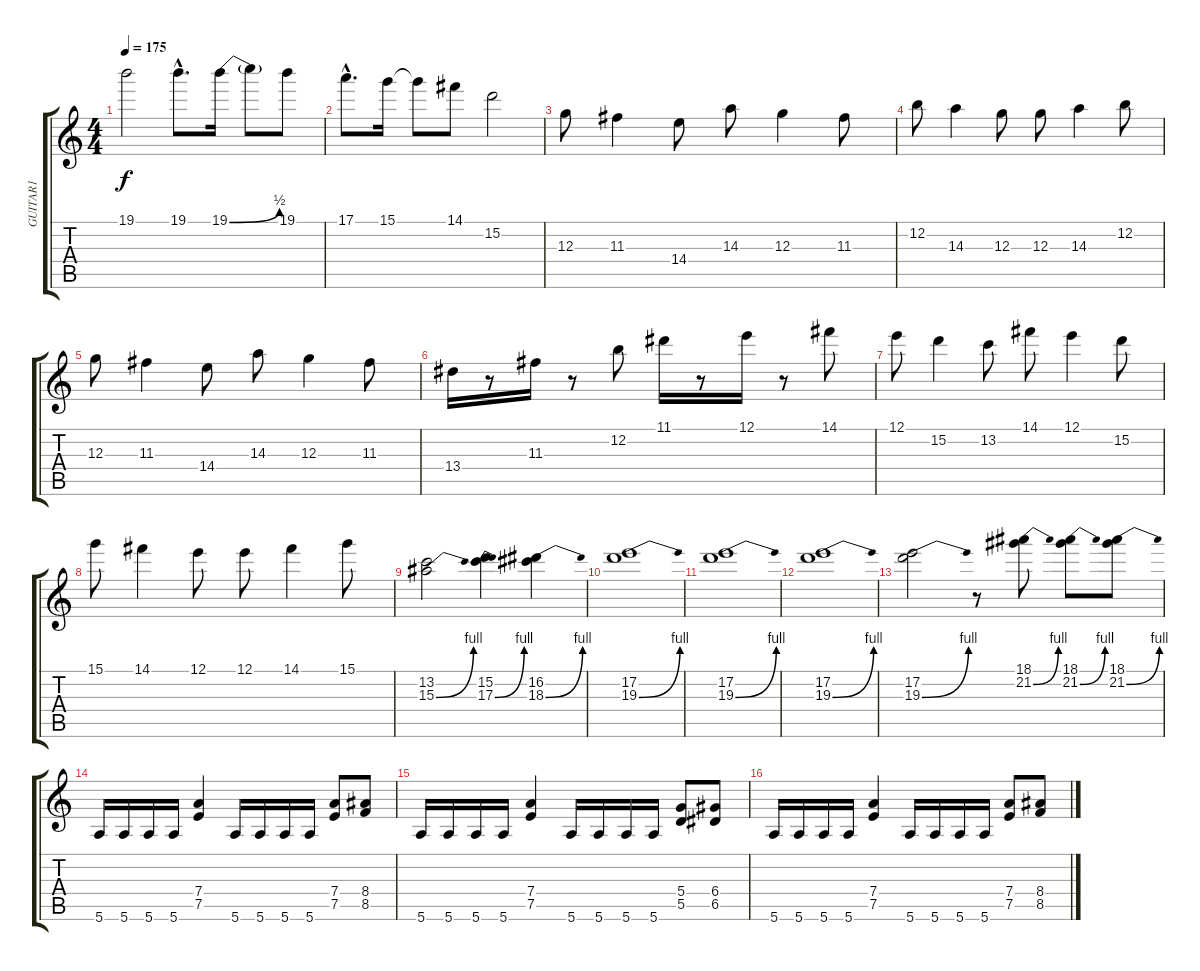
\track ("GUITAR1" "GUITAR1") {instrument distortionguitar}
\staff {score tabs}
\tuning (E4 B3 G3 D3 A2 E2) {hide}
\ts (4 4)
\tempo 175
\clef g2
\ks c
19.1.2{dy f} 19.1{hac}.8{d} 19.1{be (bend 0 0 60 2)}.16 19.1{t}.8 19.1.8 |
17.1{hac}.8{d} 15.1.16 15.1{t}.8 14.1.8 15.2.2 |
12.3.8 11.3.4 14.4.8 14.3.8 12.3.4 11.3.8 |
12.2.8 14.3.4 12.3.8 12.3.8 14.3.4 12.2.8 |
12.3.8 11.3.4 14.4.8 14.3.8 12.3.4 11.3.8 |
13.4.16 r.8 11.3.16 r.8 12.2.8 11.1.16 r.8 12.1.16 r.8 14.1.8 |
12.1.8 15.2.4 13.2.8 14.1.8 12.1.4 15.2.8 |
15.1.8 14.1.4 12.1.8 12.1.8 14.1.4 15.1.8 |
(13.2 15.3{be (bend 0 0 60 4)}).2 (15.2 17.3{be (bend 0 0 60 4)}).4 (16.2 18.3{be (bend 0 0 60 4)}).4 |
(17.2 19.3{be (bend 0 0 60 4)}).1 |
(17.2 19.3{be (bend 0 0 60 4)}).1 |
(17.2 19.3{be (bend 0 0 60 4)}).1 |
(17.2 19.3{be (bend 0 0 60 4)}).2 r.8 (18.1 21.2{be (bend 0 0 60 4)}).8 (18.1 21.2{be (bend 0 0 60 4)}).8 (18.1 21.2{be (bend 0 0 60 4)}).8 |
5.6.16 5.6.16 5.6.16 5.6.16 (7.4 7.5).4 5.6.16 5.6.16 5.6.16 5.6.16 (7.4 7.5).8 (8.4 8.5).8 |
5.6.16 5.6.16 5.6.16 5.6.16 (7.4 7.5).4 5.6.16 5.6.16 5.6.16 5.6.16 (5.4 5.5).8 (6.4 6.5).8 |
5.6.16 5.6.16 5.6.16 5.6.16 (7.4 7.5).4 5.6.16 5.6.16 5.6.16 5.6.16 (7.4 7.5).8 (8.4 8.5).8
